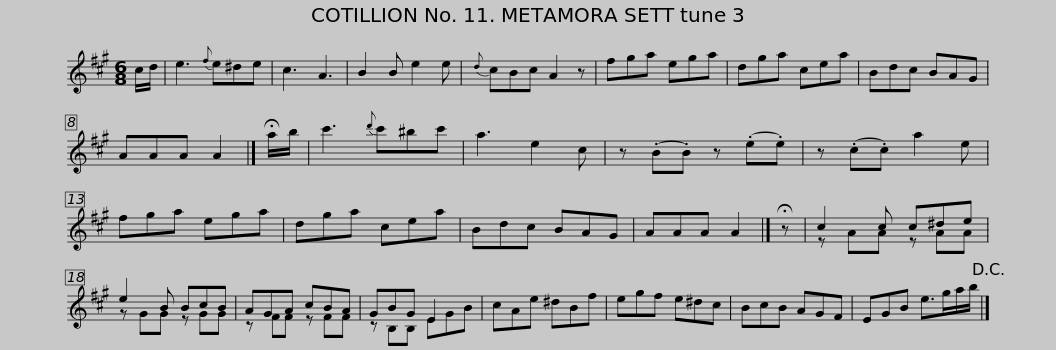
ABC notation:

X:1
%%score ( 1 2 )
L:1/8
M:6/8
I:linebreak $
K:A
V:1 treble
V:2 treble
V:1
 c/d/ | e3{f} e^de | c3 A3 | B2 B e2 e |{d} cBc A2 z | %5
 fga ega | dga cea | Bdc BAG |$ AAA A2 |] !fermata!a/b/ | %10
 c'3{d'} c'^bc' | a3 e2 c | z (.B.B) z (.e.e) | z (.c.c) a2 e | fga ega | %15
 dga cea |$ Bdc BAG | AAA A2 |] !fermata!z | c2 c c^de | %20
 e2 B BcB | AGA cBA | GBG E2 x |$ cAe ^dBf | egf e^dc | %25
 BcB AGF | EGB e>ga/b/!D.C.! |] %27
V:2
 x | x6 | x6 | x6 | x6 | %5
 x6 | x6 | x6 |$ x5 |] x | %10
 x6 | x6 | x6 | x6 | x6 | %15
 x6 |$ x6 | x5 |] x | z AA z AA | %20
 z GG z GG | z FF z FF | z B,B, EGB |$ x6 | x6 | %25
 x6 | x6 |] %27
